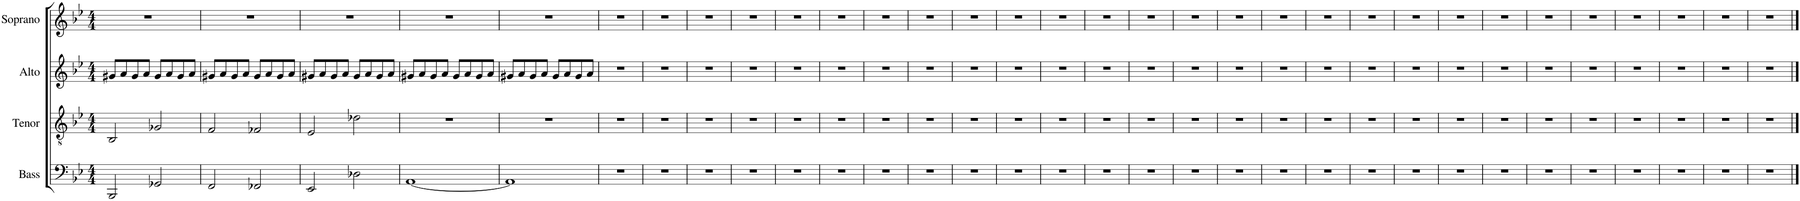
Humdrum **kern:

**kern	**kern	**kern	**kern
*part4	*part3	*part2	*part1
*staff4	*staff3	*staff2	*staff1
*I"Bass	*I"Tenor	*I"Alto	*I"Soprano
*I'B.	*I'T.	*I'A.	*I'S.
*clefF4	*clefGv2	*clefG2	*clefG2
*k[b-e-]	*k[b-e-]	*k[b-e-]	*k[b-e-]
*M4/4	*M4/4	*M4/4	*M4/4
=1	=1	=1	=1
2BBB-/	2BB-/	8g#X/L	1r
.	.	8a/	.
.	.	8g#/	.
.	.	8a/J	.
2GG-X/	2G-X/	8g#/L	.
.	.	8a/	.
.	.	8g#/	.
.	.	8a/J	.
=2	=2	=2	=2
2FF/	2F/	8g#X/L	1r
.	.	8a/	.
.	.	8g#/	.
.	.	8a/J	.
2FF-X/	2F-X/	8g#/L	.
.	.	8a/	.
.	.	8g#/	.
.	.	8a/J	.
=3	=3	=3	=3
2EE-/	2E-/	8g#X/L	1r
.	.	8a/	.
.	.	8g#/	.
.	.	8a/J	.
2D-X\	2d-X\	8g#/L	.
.	.	8a/	.
.	.	8g#/	.
.	.	8a/J	.
=4	=4	=4	=4
[1AA	1r	8g#X/L	1r
.	.	8a/	.
.	.	8g#/	.
.	.	8a/J	.
.	.	8g#/L	.
.	.	8a/	.
.	.	8g#/	.
.	.	8a/J	.
=5	=5	=5	=5
1AA]	1r	8g#X/L	1r
.	.	8a/	.
.	.	8g#/	.
.	.	8a/J	.
.	.	8g#/L	.
.	.	8a/	.
.	.	8g#/	.
.	.	8a/J	.
=6	=6	=6	=6
1r	1r	1r	1r
=7	=7	=7	=7
1r	1r	1r	1r
=8	=8	=8	=8
1r	1r	1r	1r
=9	=9	=9	=9
1r	1r	1r	1r
=10	=10	=10	=10
1r	1r	1r	1r
=11	=11	=11	=11
1r	1r	1r	1r
=12	=12	=12	=12
1r	1r	1r	1r
=13	=13	=13	=13
1r	1r	1r	1r
=14	=14	=14	=14
1r	1r	1r	1r
=15	=15	=15	=15
1r	1r	1r	1r
=16	=16	=16	=16
1r	1r	1r	1r
=17	=17	=17	=17
1r	1r	1r	1r
=18	=18	=18	=18
1r	1r	1r	1r
=19	=19	=19	=19
1r	1r	1r	1r
=20	=20	=20	=20
1r	1r	1r	1r
=21	=21	=21	=21
1r	1r	1r	1r
=22	=22	=22	=22
1r	1r	1r	1r
=23	=23	=23	=23
1r	1r	1r	1r
=24	=24	=24	=24
1r	1r	1r	1r
=25	=25	=25	=25
1r	1r	1r	1r
=26	=26	=26	=26
1r	1r	1r	1r
=27	=27	=27	=27
1r	1r	1r	1r
=28	=28	=28	=28
1r	1r	1r	1r
=29	=29	=29	=29
1r	1r	1r	1r
=30	=30	=30	=30
1r	1r	1r	1r
=31	=31	=31	=31
1r	1r	1r	1r
=32	=32	=32	=32
1r	1r	1r	1r
==	==	==	==
*-	*-	*-	*-
